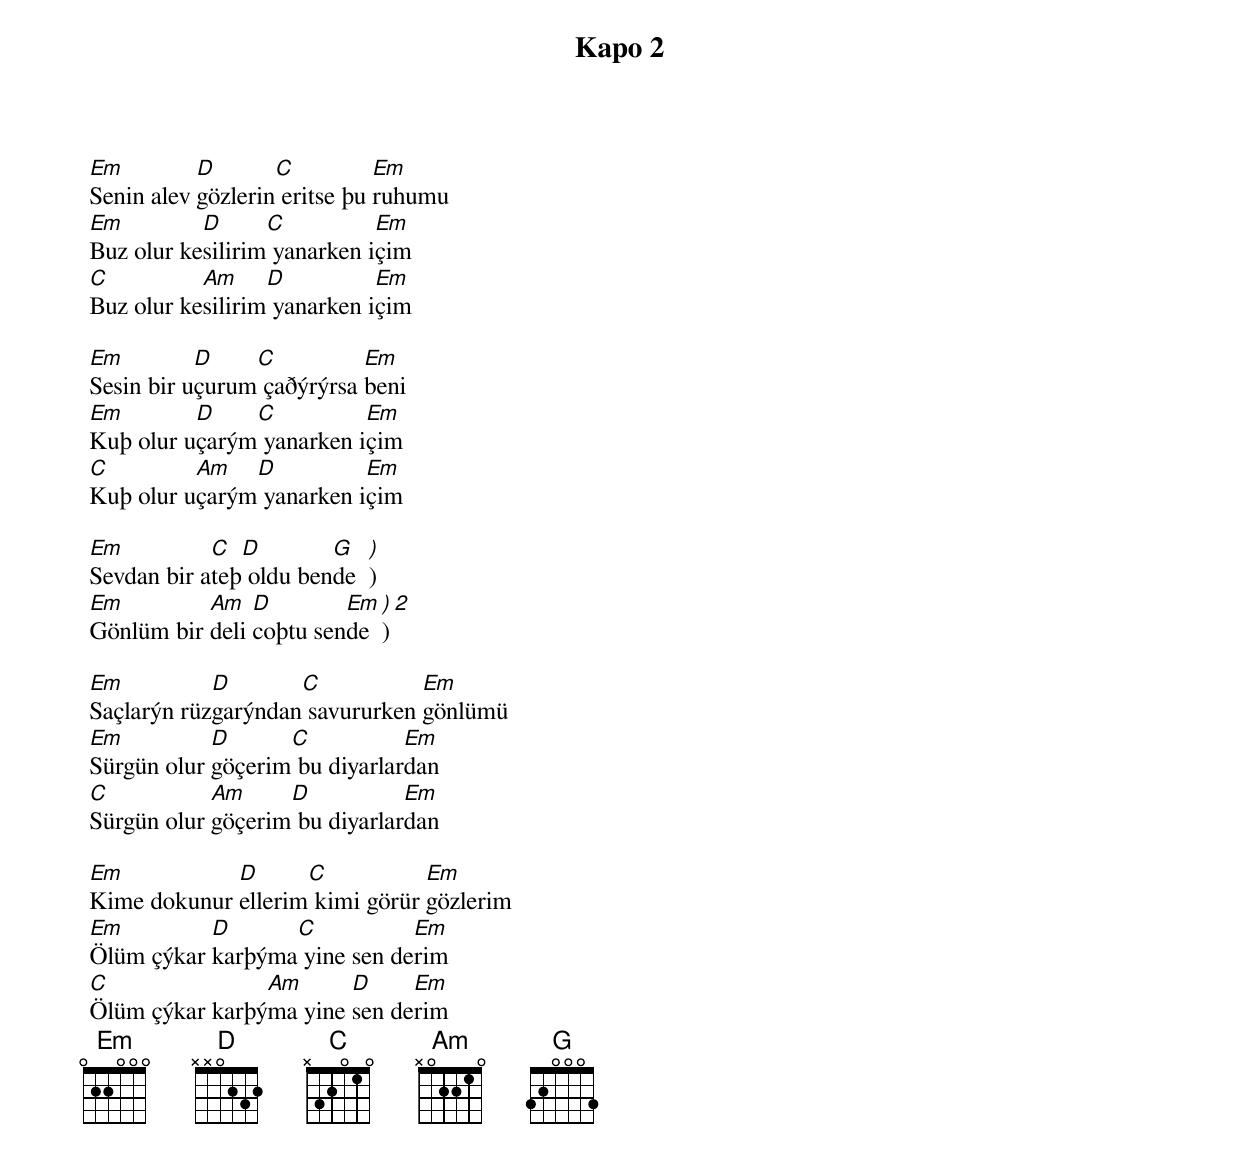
Kapo 2

 Em         D       C          Em
 Senin alev gözlerin eritse þu ruhumu
 Em         D      C          Em
 Buz olur kesilirim yanarken içim
 C          Am     D          Em
 Buz olur kesilirim yanarken içim

 Em         D    C          Em
 Sesin bir uçurum çaðýrýrsa beni
 Em        D    C          Em
 Kuþ olur uçarým yanarken içim
 C         Am   D          Em
 Kuþ olur uçarým yanarken içim

 Em          C  D        G   )
 Sevdan bir ateþ oldu bende  )
 Em         Am   D        Em ) 2
 Gönlüm bir deli coþtu sende )

 Em          D       C           Em
 Saçlarýn rüzgarýndan savururken gönlümü
 Em          D      C           Em
 Sürgün olur göçerim bu diyarlardan
 C           Am     D           Em
 Sürgün olur göçerim bu diyarlardan

 Em           D      C           Em
 Kime dokunur ellerim kimi görür gözlerim
 Em         D      C           Em
 Ölüm çýkar karþýma yine sen derim
 C               Am      D     Em
 Ölüm çýkar karþýma yine sen derim
